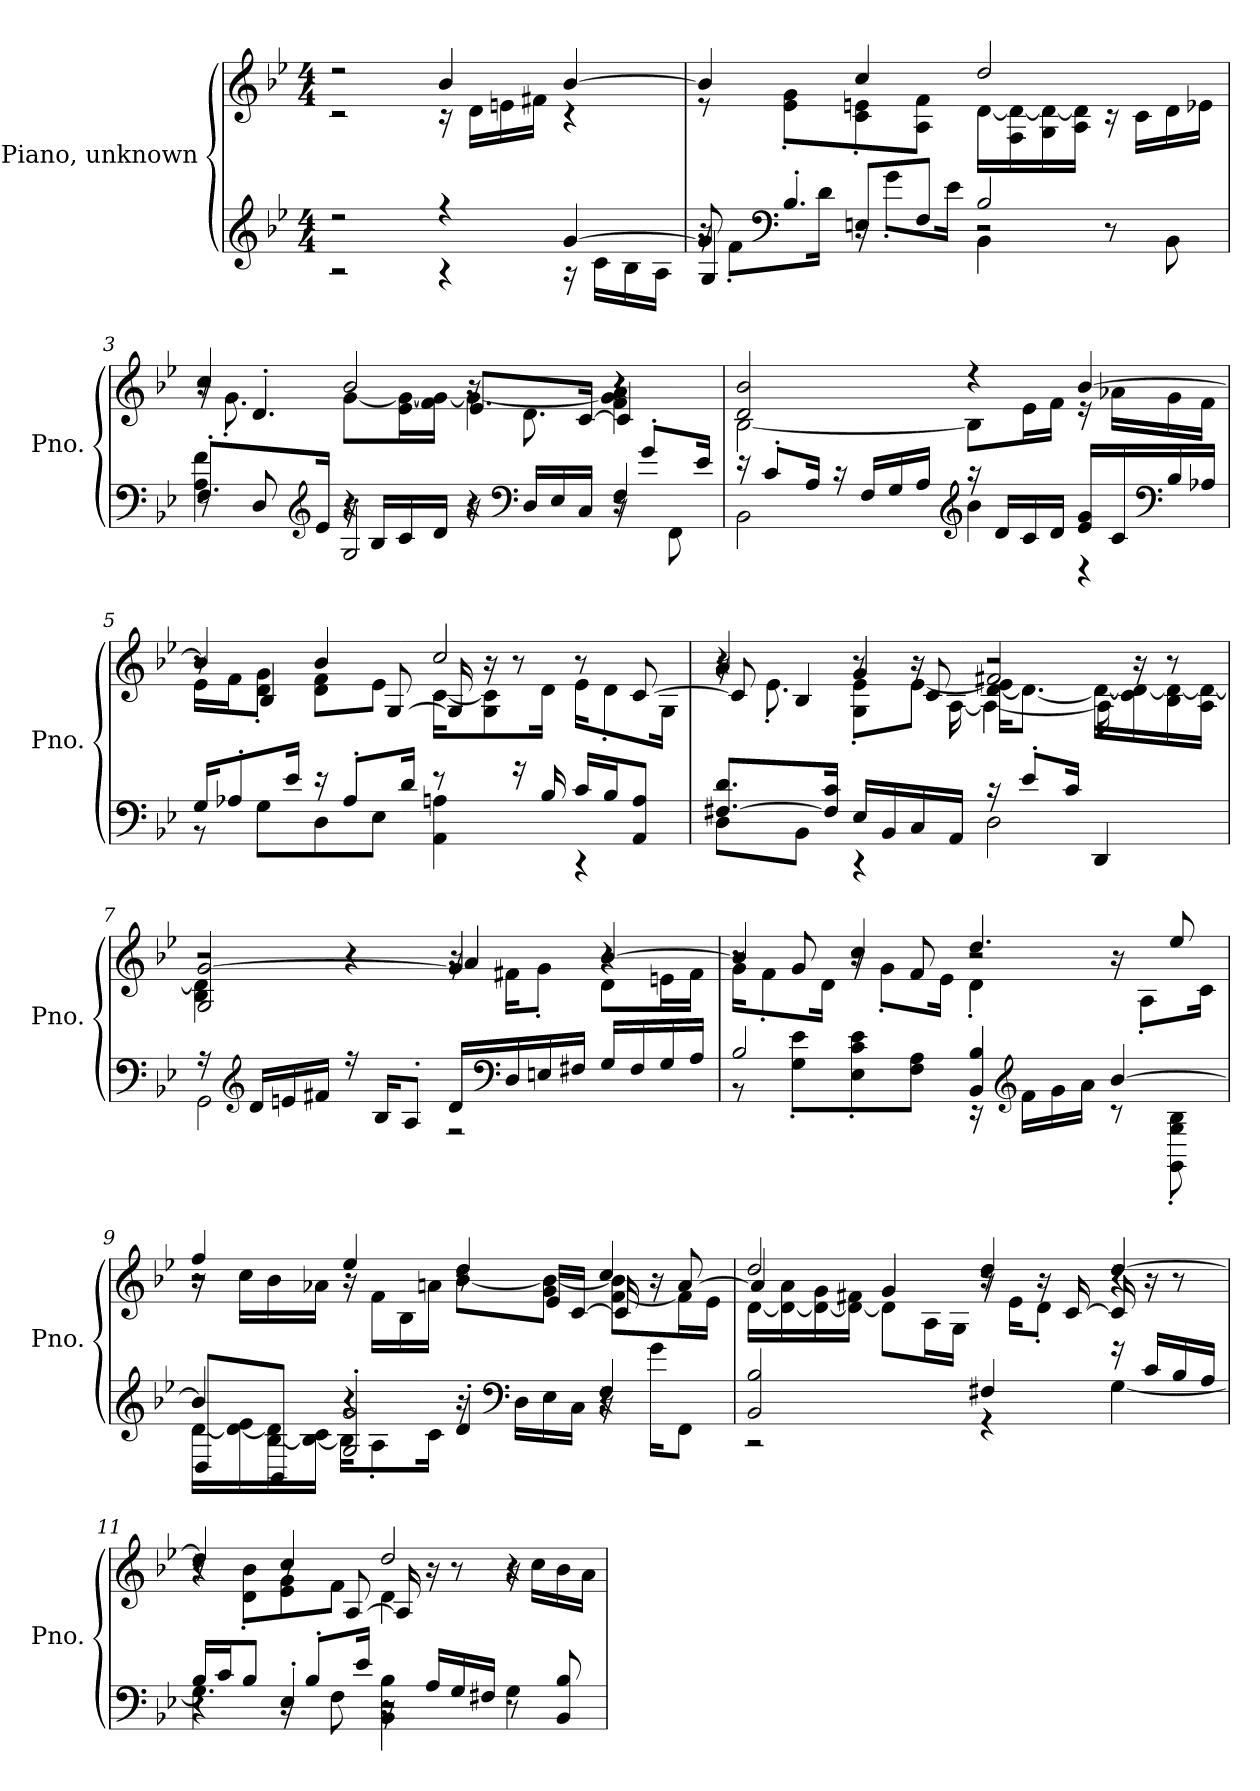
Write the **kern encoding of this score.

**kern	**kern
*part1	*part1
*staff2	*staff1
*I"Piano, unknown	*
*I'Pno.	*
*clefG2	*clefG2
*k[b-e-]	*k[b-e-]
*M4/4	*M4/4
*MM120	*MM120
=1	=1
*^	*^
2r	2r	2r	2r
4r	4r	4b-/	16r
.	.	.	16d\LL
.	.	.	16en\
.	.	.	16f#X\JJ
[4g/	16r	[4b-/	4r
.	16c\LL	.	.
.	16B-\	.	.
.	16A\JJ	.	.
=2	=2	=2	=2
*	*^	*	*
8g/]	16r	4G/	4b-/]	8r
.	8f'\L	.	.	.
*clefF4	*	*	*	*
4.B-'/	.	.	.	8e-\' 8g\'L
.	16d\Jk	.	.	.
.	16r	8En/L	4cc/	8c\' 8en\'
.	8g'\L	.	.	.
.	.	8F/J	.	8A\ 8f\J
.	16e-\Jk	.	.	.
2B-/	4BB-\	2r	2dd/	[16d\LL
.	.	.	.	16F\ 16d\_
.	.	.	.	16G\ 16d\_
.	.	.	.	16A\ 16d\]JJ
.	8r	.	.	16r
.	.	.	.	16c\LL
.	8BB-\	.	.	16d\
.	.	.	.	16e-X\JJ
!!LO:LB:g=z
=3	=3	=3	=3	=3
*	*	*	*^	*^
8.F'/L	4A\ 4f\	8r	4cc/	16r	8r	2r
.	.	.	.	8.g'\	.	.
.	.	8D/	.	.	4.d'/	.
*clefG2	*	*	*	*	*	*
16e-/Jk	.	.	.	.	.	.
16r	4r	2G'/	2b-/	[8g\L	.	.
16B-/LL	.	.	.	.	.	.
16c/	.	.	.	16e-\ 16g\_L	.	.
16d/JJ	.	.	.	16f\ 16g\_JJ	.	.
16r	4r	.	.	4g\_	8.e-/L	16r
*clefF4	*	*	*	*	*	*
16D/LL	.	.	.	.	.	8.d\
16E-/	.	.	.	.	.	.
16C/JJ	.	.	.	.	[16c/Jk	.
16r	8r	4F/	4r	4f\ 4g\] 4a\	4c/]	4r
8g'/L	.	.	.	.	.	.
.	8FF\	.	.	.	.	.
16e-/Jk	.	.	.	.	.	.
*	*v	*v	*	*	*	*
*	*	*	*v	*v	*v
=4	=4	=4	=4
16r	2BB-\	2d/ 2b-/	[2B-\
8c'/L	.	.	.
16A/Jk	.	.	.
16r	.	.	.
16F/LL	.	.	.
16G/	.	.	.
16A/JJ	.	.	.
*clefG2	*	*	*
16r	4b-\	4r	8B-\L]
16d/LL	.	.	.
16c/	.	.	16e-\L
16d/JJ	.	.	16f\JJ
16e-/ 16g/LL	4r	[4b-/	16r
16c/	.	.	16a-X\LL
*clefF4	*	*	*
16B-/	.	.	16g\
16A-X/JJ	.	.	16f\JJ
!!LO:LB:g=z
=5	=5	=5	=5
*	*	*	*^
16G/KL	8r	4b-/]	16e-\LL	8r
8A-X'/	.	.	16f\J	.
.	8G\L	.	8d\' 8g\'J	4B-/
16e-/Jk	.	.	.	.
16r	8D\	4b-/	8d\ 8f\L	.
8A-'/L	.	.	.	.
.	8E-\J	.	8e-\J	[8G/
16d/Jk	.	.	.	.
8r	4AA\ 4An\	2cc/	[16c\KL	16G/]
.	.	.	8G\ 8c\]	16r
16r	.	.	.	8r
16B-/	.	.	16d\Jk	.
16c/LL	4r	.	16e-\KL	8r
16B-/J	.	.	8d'\	.
8AA/ 8A/J	.	.	.	[8c/
.	.	.	16G\Jk	.
=6	=6	=6	=6	=6
*	*	*	*	*^
[8.F#X/ 8.d/L	8D\L	4a/	16r	8c/]	4r
.	.	.	8.e-'\	.	.
.	8BB-\J	.	.	4B-/	.
16F#/] 16c/Jk	.	.	.	.	.
16E-/LL	4r	4g/	8G\' 8e-\'L	.	8r
16BB-/	.	.	.	.	.
16C/	.	.	[8e-\J	8c/	16r
16AA/JJ	.	.	.	.	[16A\
16r	2D\	2f#X/	[16d\ 16e-\]KL	2r	4A\_
8e-'/L	.	.	8.d\J_	.	.
16c/Jk	.	.	.	.	.
4DD/	.	.	16d\LL_	.	16A\]
.	.	.	16c\ 16d\_	.	16r
.	.	.	16B-\ 16d\_	.	8r
.	.	.	16A\ 16d\_JJ	.	.
*	*	*	*	*v	*v
!!LO:LB:g=z
=7	=7	=7	=7	=7
16r	2GG\	2G/ [2g/	4B-\ 4d\]	2r
*clefG2	*	*	*	*
16d/LL	.	.	.	.
16en/	.	.	.	.
16f#X/JJ	.	.	.	.
16r	.	.	4r	.
16B-/KL	.	.	.	.
8A'/J	.	.	.	.
16d/LL	2r	4g/]	16r	4a/
*clefF4	*	*	*	*
16D/	.	.	16f#X\KL	.
16En/	.	.	8g'\J	.
16F#X/JJ	.	.	.	.
16G/LL	.	4r	8d\L	[4b-/
16F#/	.	.	.	.
16G/	.	.	16en\L	.
16A/JJ	.	.	16f#\JJ	.
=8	=8	=8	=8	=8
2B-/	8r	8r	16g\KL	4b-/]
.	.	.	8f'\	.
.	8G\' 8e-\'L	8g/	.	.
.	.	.	16d\Jk	.
.	8E-\' 8c\' 8e-\'	4cc/	16r	8r
.	.	.	8g'\L	.
.	8F\ 8A\J	.	.	8f/
.	.	.	16e-\Jk	.
4BB-/ 4B-/	16r	4.dd/	4d'\	2r
*clefG2	*	*	*	*
.	16f\LL	.	.	.
.	16g\	.	.	.
.	16a\JJ	.	.	.
[4b-/	8r	.	16r	.
.	.	.	8A'\L	.
.	8GG\' 8G\' 8B-\'	8ee-/	.	.
.	.	.	16c\Jk	.
!!LO:LB:g=z	!!	!!
=9	=9	=9	=9	=9
*	*^	*	*	*
4b-/]	[16d\LL	8D/L	4ff/	16r	2r
.	16d\_ 16e-\	.	.	16cc\LL	.
.	[16B-\ 16d\]	8BB-/J	.	16b-\	.
.	16B-\_ 16c\JJ	.	.	16a-X\JJ	.
2G/' 2g/'	16B-\KL]	4r	4ee-/	16r	.
.	8A'\	.	.	16f\LL	.
.	.	.	.	16B-\	.
.	16c\Jk	.	.	16an\JJ	.
.	16r	4d'/	4dd/	[8b-\L	8r
*clefF4	*	*	*	*	*
.	16D\LL	.	.	.	.
.	16E-\	.	.	8g\ 8b-\_J	16e-/LL
.	16C\JJ	.	.	.	[16c/JJ
4F/	16r	4r	4cc/	[8f\ 8b-\]L	16c/]
.	16g\KL	.	.	.	16r
.	8FF\J	.	.	16f\L]	[8a/
.	.	.	.	16e-\JJ	.
*	*v	*v	*	*	*
=10	=10	=10	=10	=10
2BB-/ 2B-/	2r	2dd/	[16d\LL	4a/]
.	.	.	16d\_ 16a\	.
.	.	.	16d\_ 16g\	.
.	.	.	16d\_ 16f#X\JJ	.
.	.	.	8d\L]	4g/
.	.	.	16A\L	.
.	.	.	16G\JJ	.
4F#X/	4r	4dd/	16r	8r
.	.	.	16e-\KL	.
.	.	.	8d'\J	16r
.	.	.	.	[16c/
16r	[4G\	[4dd/	4r	16c/]
16c/LL	.	.	.	16r
16B-/	.	.	.	8r
16A/JJ	.	.	.	.
!!LO:LB:g=z	!!	!!
=11	=11	=11	=11	=11
*	*^	*	*	*
16B-/LL	4.G\]	4r	4dd/]	8r	4r
16c/J	.	.	.	.	.
8B-/J	.	.	.	8d\' 8b-\'L	.
16r	.	4E-'/	4cc/	8e-\ 8g\	8r
8B-'/L	.	.	.	.	.
.	8F\	.	.	8f\J	[8A/
16e-/Jk	.	.	.	.	.
16r	4BB-\ 4B-\	2r	2dd/	4d\	16A/]
16A/LL	.	.	.	.	16r
16G/	.	.	.	.	8r
16F#X/JJ	.	.	.	.	.
8r	4G\	.	.	16r	4r
.	.	.	.	16cc\LL	.
8BB-/ 8B-/	.	.	.	16b-\	.
.	.	.	.	16a\JJ	.
*v	*v	*v	*	*	*
*	*v	*v	*v
=	=
*-	*-
